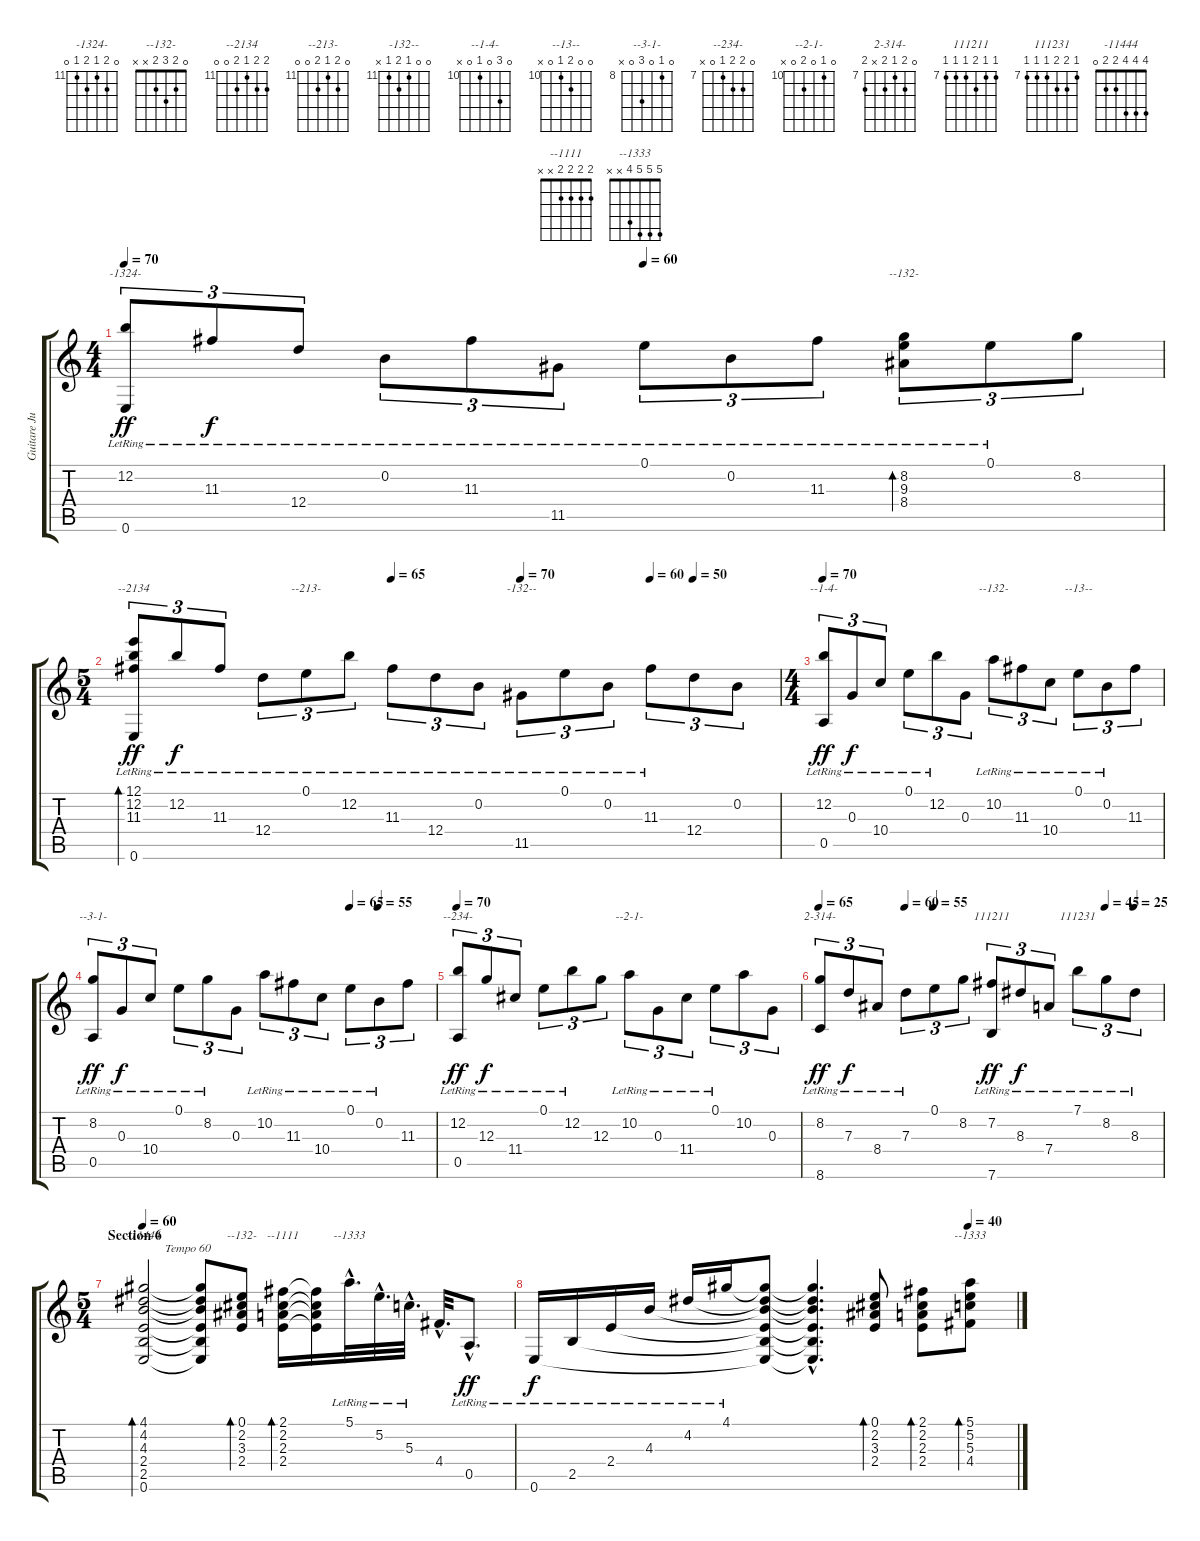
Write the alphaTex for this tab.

\track ("Guitare Juillet 2001" "Guitare Ju") {instrument acousticguitarnylon}
\staff {score tabs}
\tuning (E4 B3 G3 D3 A2 E2) {hide}
\chord ("-1324-" 0 12 11 12 11 0) {firstfret 11}
\chord ("--132-" 0 8 9 8 x x) {firstfret 8}
\chord ("--2134" 12 12 11 12 0 0) {firstfret 11}
\chord ("--213-" 0 12 11 12 0 0) {firstfret 11}
\chord ("-132--" 0 0 11 12 11 x) {firstfret 11}
\chord ("--1-4-" 0 12 0 10 0 x) {firstfret 10}
\chord ("--132-" 0 10 11 10 0 x) {firstfret 10}
\chord ("--13--" 0 0 11 10 0 x) {firstfret 10}
\chord ("--3-1-" 0 8 0 10 0 x) {firstfret 8}
\chord ("--234-" 0 8 8 7 0 x) {firstfret 7}
\chord ("--2-1-" 0 10 0 11 0 x) {firstfret 10}
\chord ("2-314-" 0 8 7 8 x 8) {firstfret 7}
\chord ("111211" 7 7 8 7 7 7) {firstfret 7}
\chord ("111231" 7 8 8 7 7 7) {firstfret 7}
\chord ("-11444" 4 4 4 2 2 0)
\chord ("--132-" 0 2 3 2 x x)
\chord ("--1111" 2 2 2 2 x x)
\chord ("--1333" 5 5 5 4 x x) {firstfret 4}
\chord ("--1333" 5 5 5 4 x x)
\ts (4 4)
\tempo 70
\tempo (60 0.5)
\clef g2
\ks c
(12.2{lr} 0.6{lr}).8{tu (3 2) ch "-1324-" dy ff} 11.3{lr}.8{tu (3 2) dy f} 12.4{lr}.8{tu (3 2)} 0.2{lr}.8{tu (3 2)} 11.3{lr}.8{tu (3 2)} 11.5{lr}.8{tu (3 2)} 0.1{lr}.8{tu (3 2)} 0.2{lr}.8{tu (3 2)} 11.3{lr}.8{tu (3 2)} (8.2{lr} 9.3{lr} 8.4{lr}).8{tu (3 2) bd 120 ch "--132-"} 0.1{lr}.8{tu (3 2)} 8.2.8{tu (3 2)} |
\ts (5 4)
\tempo (65 0.4)
\tempo (70 0.6)
\tempo (60 0.8)
\tempo (50 0.8666666666666667)
(12.1{lr} 12.2{lr} 11.3{lr} 0.6{lr}).8{tu (3 2) bd 120 ch "--2134" dy ff} 12.2{lr}.8{tu (3 2) dy f} 11.3{lr}.8{tu (3 2)} 12.4{lr}.8{tu (3 2)} 0.1{lr}.8{tu (3 2) ch "--213-"} 12.2{lr}.8{tu (3 2)} 11.3{lr}.8{tu (3 2)} 12.4{lr}.8{tu (3 2)} 0.2{lr}.8{tu (3 2)} 11.5{lr}.8{tu (3 2) ch "-132--"} 0.1{lr}.8{tu (3 2)} 0.2{lr}.8{tu (3 2)} 11.3{lr}.8{tu (3 2)} 12.4.8{tu (3 2)} 0.2.8{tu (3 2)} |
\ts (4 4)
\tempo 70
(12.2{lr} 0.5{lr}).8{tu (3 2) ch "--1-4-" dy ff} 0.3{lr}.8{tu (3 2) dy f} 10.4{lr}.8{tu (3 2)} 0.1{lr}.8{tu (3 2)} 12.2{lr}.8{tu (3 2)} 0.3.8{tu (3 2)} 10.2{lr}.8{tu (3 2) ch "--132-"} 11.3{lr}.8{tu (3 2)} 10.4{lr}.8{tu (3 2)} 0.1{lr}.8{tu (3 2) ch "--13--"} 0.2{lr}.8{tu (3 2)} 11.3.8{tu (3 2)} |
\tempo (65 0.75)
\tempo (55 0.8333333333333334)
(8.2{lr} 0.5{lr}).8{tu (3 2) ch "--3-1-" dy ff} 0.3{lr}.8{tu (3 2) dy f} 10.4{lr}.8{tu (3 2)} 0.1{lr}.8{tu (3 2)} 8.2{lr}.8{tu (3 2)} 0.3.8{tu (3 2)} 10.2{lr}.8{tu (3 2)} 11.3{lr}.8{tu (3 2)} 10.4{lr}.8{tu (3 2)} 0.1{lr}.8{tu (3 2)} 0.2{lr}.8{tu (3 2)} 11.3.8{tu (3 2)} |
\tempo 70
(12.2{lr} 0.5{lr}).8{tu (3 2) ch "--234-" dy ff} 12.3{lr}.8{tu (3 2) dy f} 11.4{lr}.8{tu (3 2)} 0.1{lr}.8{tu (3 2)} 12.2{lr}.8{tu (3 2)} 12.3.8{tu (3 2)} 10.2{lr}.8{tu (3 2) ch "--2-1-"} 0.3{lr}.8{tu (3 2)} 11.4{lr}.8{tu (3 2)} 0.1{lr}.8{tu (3 2)} 10.2.8{tu (3 2)} 0.3.8{tu (3 2)} |
\tempo 65
\tempo (60 0.25)
\tempo (55 0.3333333333333333)
\tempo (45 0.8333333333333334)
\tempo (25 0.9166666666666666)
(8.2{lr} 8.6{lr}).8{tu (3 2) ch "2-314-" dy ff} 7.3{lr}.8{tu (3 2) dy f} 8.4{lr}.8{tu (3 2)} 7.3{lr}.8{tu (3 2)} 0.1.8{tu (3 2)} 8.2.8{tu (3 2)} (7.2{lr} 7.6{lr}).8{tu (3 2) ch "111211" dy ff} 8.3{lr}.8{tu (3 2) dy f} 7.4{lr}.8{tu (3 2)} 7.1{lr}.8{tu (3 2) ch "111231"} 8.2{lr}.8{tu (3 2)} 8.3{lr}.8{tu (3 2)} |
\ts (5 4)
\section ("" "Section 6")
\tempo 60
(4.1 4.2 4.3 2.4 2.5 0.6).2{bd 240 ch "-11444" txt "       Tempo 60"} (4.1{t} 4.2{t} 4.3{t} 2.4{t} 2.5{t} 0.6{t}).8 (0.1 2.2 3.3 2.4).8{bd 240 ch "--132-"} (2.1 2.2 2.3 2.4).16{bd 120 ch "--1111"} (2.1{t} 2.2{t} 2.3{t} 2.4{t}).16 5.1{hac lr}.32{d ch "--1333"} 5.2{hac lr}.32{d} 5.3{hac lr}.32{d} 4.4{hac}.32{d} 0.5{hac lr}.8{d dy ff} |
\tempo (40 0.9)
0.6{lr}.16{dy f} 2.5{lr}.16 2.4{lr}.16 4.3{lr}.16 4.2{lr}.16 4.1{lr}.16 (4.1{t} 4.2{t} 4.3{t} 2.4{t} 2.5{t} 0.6{t}).8 (4.1{hac t} 4.2{hac t} 4.3{hac t} 2.4{hac t} 2.5{hac t} 0.6{hac t}).4{d} (0.1 2.2 3.3 2.4).8{bd 120} (2.1 2.2 2.3 2.4).8{bd 120} (5.1 5.2 5.3 4.4).8{bd 240 ch "--1333"}
